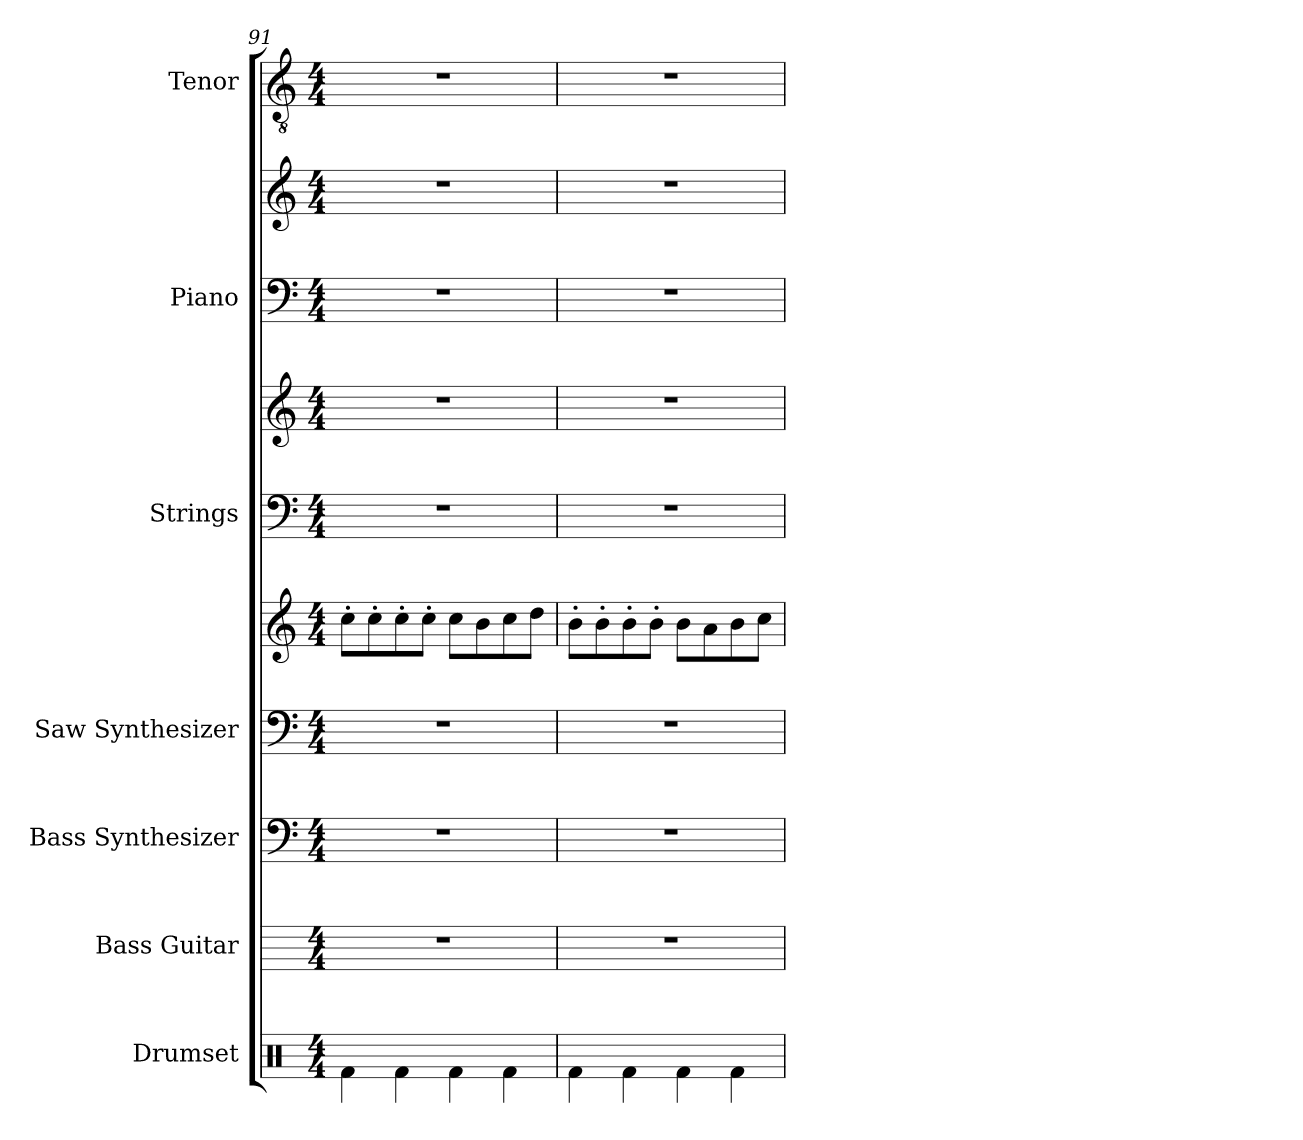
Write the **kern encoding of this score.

**kern	**kern	**kern	**kern	**kern	**kern	**kern	**kern	**kern	**kern
*part7	*part6	*part5	*part4	*part4	*part3	*part3	*part2	*part2	*part1
*staff10	*staff9	*staff8	*staff7	*staff6	*staff5	*staff4	*staff3	*staff2	*staff1
*I"Drumset	*I"Bass Guitar	*I"Bass Synthesizer	*I"Saw Synthesizer	*	*I"Strings	*	*I"Piano	*	*I"Tenor
*I'D. Set	*I'B. Guit.	*I'Synth.	*I'Synth.	*	*I'St.	*	*I'Pno.	*	*I'T.
*clefX	*	*clefF4	*clefF4	*clefG2	*clefF4	*clefG2	*clefF4	*clefG2	*clefGv2
*	*ITrd7c12	*	*	*	*	*	*	*	*
*k[]	*k[]	*k[]	*k[]	*k[]	*k[]	*k[]	*k[]	*k[]	*k[]
*M4/4	*M4/4	*M4/4	*M4/4	*M4/4	*M4/4	*M4/4	*M4/4	*M4/4	*M4/4
=91	=91	=91	=91	=91	=91	=91	=91	=91	=91
4Rf\	1r	1r	1r	8cc'\L	1r	1r	1r	1r	1r
.	.	.	.	8cc'\	.	.	.	.	.
4Rf\	.	.	.	8cc'\	.	.	.	.	.
.	.	.	.	8cc'\J	.	.	.	.	.
4Rf\	.	.	.	8cc\L	.	.	.	.	.
.	.	.	.	8b\	.	.	.	.	.
4Rf\	.	.	.	8cc\	.	.	.	.	.
.	.	.	.	8dd\J	.	.	.	.	.
=92	=92	=92	=92	=92	=92	=92	=92	=92	=92
4Rf\	1r	1r	1r	8b'\L	1r	1r	1r	1r	1r
.	.	.	.	8b'\	.	.	.	.	.
4Rf\	.	.	.	8b'\	.	.	.	.	.
.	.	.	.	8b'\J	.	.	.	.	.
4Rf\	.	.	.	8b\L	.	.	.	.	.
.	.	.	.	8a\	.	.	.	.	.
4Rf\	.	.	.	8b\	.	.	.	.	.
.	.	.	.	8cc\J	.	.	.	.	.
=	=	=	=	=	=	=	=	=	=
*-	*-	*-	*-	*-	*-	*-	*-	*-	*-
